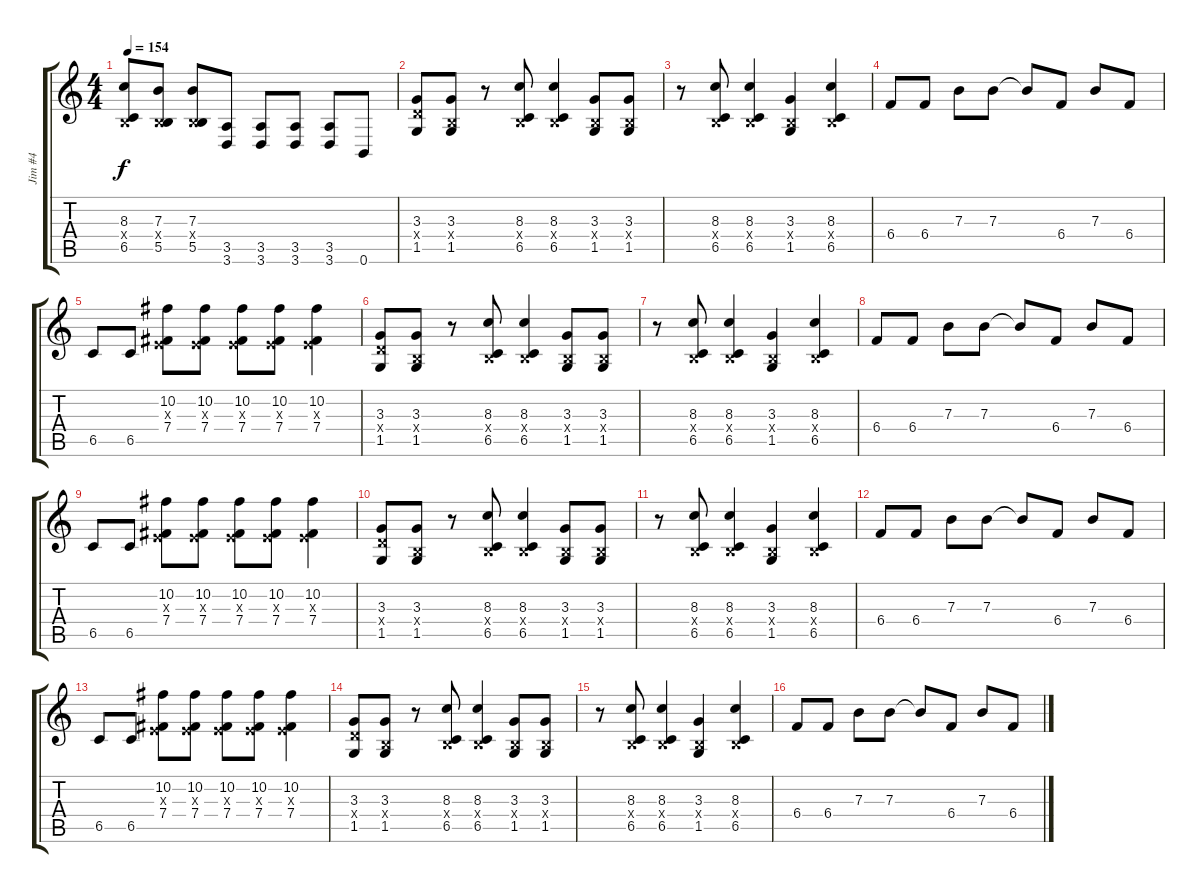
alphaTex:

\track ("Jim #4" "Jim #4") {instrument distortionguitar}
\staff {score tabs}
\tuning (Db4 Ab3 E3 B2 Gb2 B1) {hide}
\ts (4 4)
\tempo 154
\clef g2
\ks c
(8.3 0.4{x} 6.5).8{dy f} (7.3 0.4{x} 5.5).8 (7.3 0.4{x} 5.5).8 (3.5 3.6).8 (3.5 3.6).8 (3.5 3.6).8 (3.5 3.6).8 0.6.8 |
(3.3 3.4{x} 1.5).8 (3.3 0.4{x} 1.5).8 r.8 (8.3 0.4{x} 6.5).8 (8.3 0.4{x} 6.5).4 (3.3 0.4{x} 1.5).8 (3.3 0.4{x} 1.5).8 |
r.8 (8.3 0.4{x} 6.5).8 (8.3 0.4{x} 6.5).4 (3.3 0.4{x} 1.5).4 (8.3 0.4{x} 6.5).4 |
6.4.8 6.4.8 7.3.8 7.3.8 7.3{t}.8 6.4.8 7.3.8 6.4.8 |
6.5.8 6.5.8 (10.2 0.3{x} 7.4).8 (10.2 0.3{x} 7.4).8 (10.2 0.3{x} 7.4).8 (10.2 0.3{x} 7.4).8 (10.2 0.3{x} 7.4).4 |
(3.3 3.4{x} 1.5).8 (3.3 0.4{x} 1.5).8 r.8 (8.3 0.4{x} 6.5).8 (8.3 0.4{x} 6.5).4 (3.3 0.4{x} 1.5).8 (3.3 0.4{x} 1.5).8 |
r.8 (8.3 0.4{x} 6.5).8 (8.3 0.4{x} 6.5).4 (3.3 0.4{x} 1.5).4 (8.3 0.4{x} 6.5).4 |
6.4.8 6.4.8 7.3.8 7.3.8 7.3{t}.8 6.4.8 7.3.8 6.4.8 |
6.5.8 6.5.8 (10.2 0.3{x} 7.4).8 (10.2 0.3{x} 7.4).8 (10.2 0.3{x} 7.4).8 (10.2 0.3{x} 7.4).8 (10.2 0.3{x} 7.4).4 |
(3.3 3.4{x} 1.5).8 (3.3 0.4{x} 1.5).8 r.8 (8.3 0.4{x} 6.5).8 (8.3 0.4{x} 6.5).4 (3.3 0.4{x} 1.5).8 (3.3 0.4{x} 1.5).8 |
r.8 (8.3 0.4{x} 6.5).8 (8.3 0.4{x} 6.5).4 (3.3 0.4{x} 1.5).4 (8.3 0.4{x} 6.5).4 |
6.4.8 6.4.8 7.3.8 7.3.8 7.3{t}.8 6.4.8 7.3.8 6.4.8 |
6.5.8 6.5.8 (10.2 0.3{x} 7.4).8 (10.2 0.3{x} 7.4).8 (10.2 0.3{x} 7.4).8 (10.2 0.3{x} 7.4).8 (10.2 0.3{x} 7.4).4 |
(3.3 3.4{x} 1.5).8 (3.3 0.4{x} 1.5).8 r.8 (8.3 0.4{x} 6.5).8 (8.3 0.4{x} 6.5).4 (3.3 0.4{x} 1.5).8 (3.3 0.4{x} 1.5).8 |
r.8 (8.3 0.4{x} 6.5).8 (8.3 0.4{x} 6.5).4 (3.3 0.4{x} 1.5).4 (8.3 0.4{x} 6.5).4 |
6.4.8 6.4.8 7.3.8 7.3.8 7.3{t}.8 6.4.8 7.3.8 6.4.8
